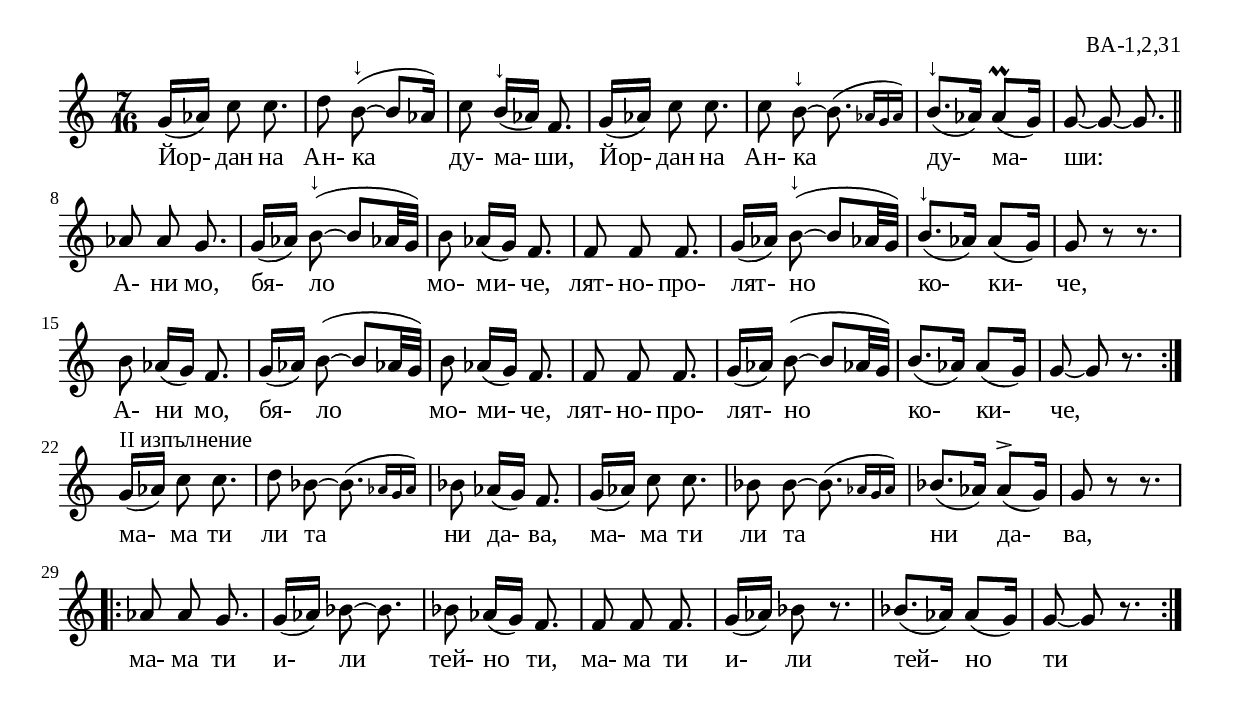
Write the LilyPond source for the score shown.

%{
BA_1_2_31
%}

\include "td-preamble.ly"

\score {
\relative c'' {
%% \tempo 4 = 152
  \time 7/16
g16( [ aes] ) c8\noBeam c8. | d8\noBeam b8^"↓"~( b8 [ aes16 ] ) | c8 b16^"↓"( [ aes ] ) f8. | g16( [ aes ] ) c8\noBeam c8. | 
c8\noBeam b8^"↓"~ \afterGrace b8.( { aes16 [ g aes ] ) } | b8.^"↓"( [ aes16 ] ) aes8\prall( [ g16 ] ) | g8~ g8~ g8.  
 \bar "||"
aes8\noBeam aes8 g8. | g16( [ aes ] ) b8^"↓"~( b8 [ aes!32 g32 ] ) | b8 aes16( [ g ] ) f8. | f8\noBeam f f8. | 
g16( [ aes ] ) b8^"↓"~\noBeam ( b8 [ aes!32 g ] ) | b8.^"↓"( [ aes16 ] ) aes8( [ g16 ] ) | g8 r8 r8.
b8 aes16( [ g ] ) f8. | g16( [ aes ] ) b8~( b [ aes!32 g ] ) | b8 aes16( [ g ] ) f8. | f8\noBeam f8 f8. | g16( [ aes ] ) b8~\noBeam( b [ aes!32 g ] ) | b8.( [ aes16 ] ) aes8( [ g16 ] ) | g8~\noBeam g8 r8. 
\bar ":|"
\break
g16^"II изпълнение"( [ aes ] ) c8\noBeam c8. | d8\noBeam bes8~ \afterGrace bes8.( { aes16 [ g aes ] ) } | bes8 aes16( [ g ] ) f8. | g16( [ aes ] ) c8\noBeam c8. | bes8\noBeam bes8~ \afterGrace bes8.( { aes16 [ g aes ] ) }  
bes8.( [ aes16 ] ) aes8^>( [ g16 ] ) | g8 r8 r8. 
 \bar "|:" 
aes8\noBeam aes g8. | g16( [ aes ] ) bes8~ bes8. | bes8 aes16( [ g ] ) f8.
f8\noBeam f f8. | g16( [ aes ] ) bes8 r8. | bes8.( [ aes16 ] ) aes8( [ g16 ] ) | g8~\noBeam g r8.
\bar ":|"
}
\addlyrics { Йор- дан на Ан- ка ду- ма- ши, Йор- дан на Ан- ка ду- ма- ши: 
А- ни мо, бя- ло мо- ми- че, лят- но- про- лят- но ко- ки- че, 
А- ни мо, бя- ло мо- ми- че, лят- но- про- лят- но ко- ки- че, 
ма- ма ти ли та ни да- ва, ма- ма ти ли та ни да- ва, 
ма- ма ти и- ли
тей- но ти, ма- ма ти и- ли тей- но ти }
%
\layout {
  indent = #0
  line-width = 190\mm
  ragged-right=##f
}
%
\midi { 
	\context {
		\Score
		tempoWholesPerMinute = #(ly:make-moment 152 8)
		}
	}
}
%
\header{
  opus = "ВА-1,2,31"
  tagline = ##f
}


